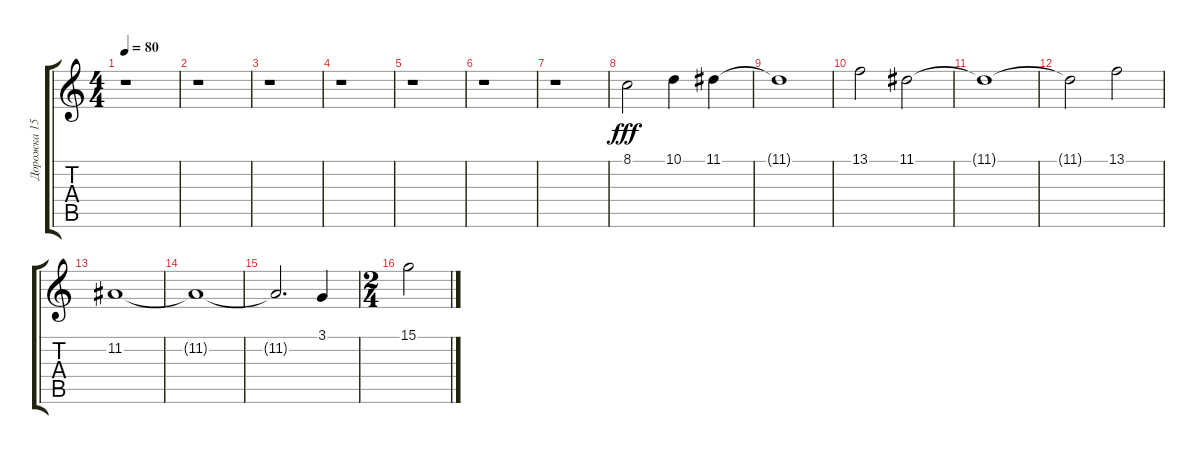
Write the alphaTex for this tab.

\track ("Дорожка 15" "Дорожка 15") {instrument clarinet}
\staff {score tabs}
\tuning (E4 B3 G3 D3 A2 E2) {hide}
\ts (4 4)
\tempo 80
\clef g2
\ks c
r.1{dy fff} |
r.1 |
r.1 |
r.1 |
r.1 |
r.1 |
r.1 |
8.1.2 10.1.4 11.1.4 |
11.1{t}.1 |
13.1.2 11.1.2 |
11.1{t}.1 |
11.1{t}.2 13.1.2 |
11.2.1 |
11.2{t}.1 |
11.2{t}.2{d} 3.1.4 |
\ts (2 4)
15.1.2
